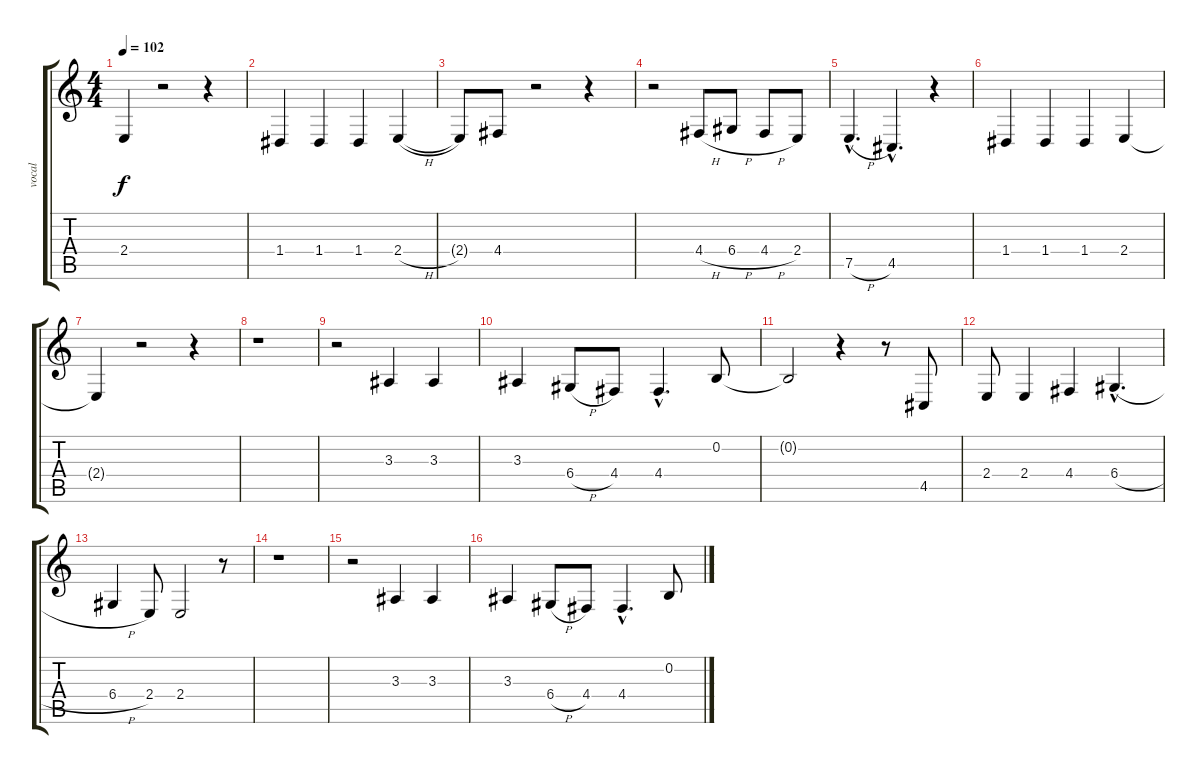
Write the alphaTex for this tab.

\track ("vocal" "vocal") {instrument choiraahs}
\staff {score tabs}
\tuning (E4 B3 G3 D3 A2 E2) {hide}
\ts (4 4)
\tempo 102
\clef g2
\ks c
2.4{t}.4{dy f} r.2 r.4 |
1.4.4 1.4.4 1.4.4 2.4{h}.4 |
2.4{t}.8 4.4.8 r.2 r.4 |
r.2 4.4{h}.8 6.4{h}.8 4.4{h}.8 2.4.8 |
7.5{h hac}.4{d} 4.5{hac}.4{d} r.4 |
1.4.4 1.4.4 1.4.4 2.4.4 |
2.4{t}.4 r.2 r.4 |
r.1 |
r.2 3.3.4 3.3.4 |
3.3.4 6.4{h}.8 4.4.8 4.4{hac}.4{d} 0.2.8 |
0.2{t}.2 r.4 r.8 4.5.8 |
2.4.8 2.4.4 4.4.4 6.4{h hac}.4{d} |
6.4{h}.4 2.4.8 2.4.2 r.8 |
r.1 |
r.2 3.3.4 3.3.4 |
3.3.4 6.4{h}.8 4.4.8 4.4{hac}.4{d} 0.2.8
